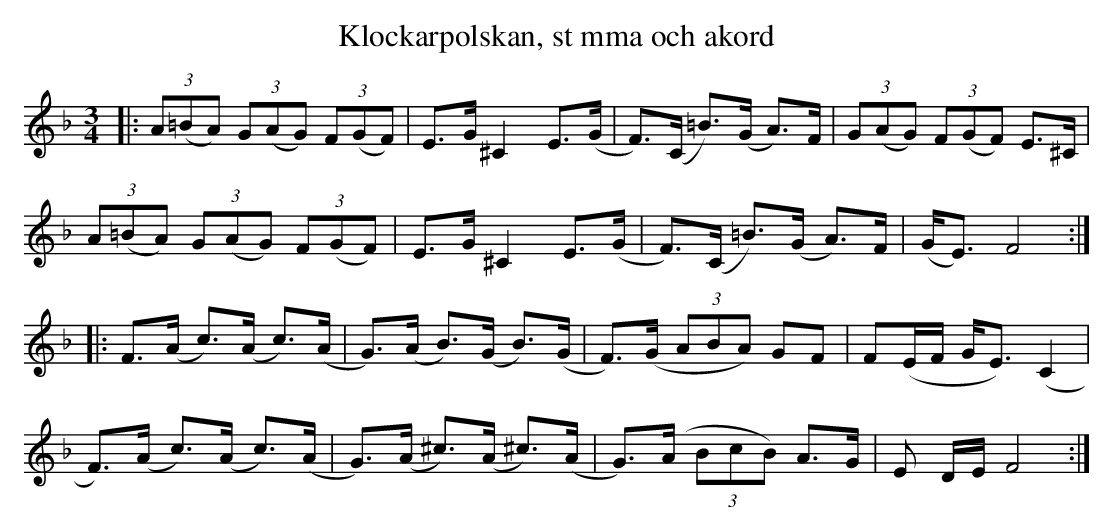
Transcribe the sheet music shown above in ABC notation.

X:1
T:Klockarpolskan, st mma och akord
M:3/4
L:1/8
K:Dm
|: (3A(=BA) (3G(AG) (3F(GF) | E>G ^C2 E>(G | F)>(C =B)>(G A)>F | (3G(AG) (3F(GF) E>^C |
(3A(=BA) (3G(AG) (3F(GF) | E>G ^C2 E>(G | F)>(C =B)>(G A)>F | (G<E) F4 :|
|:F>(A c)>(A c)>(A | G)>(A B)>(G B)>(G | F)>(G (3ABA) GF | F(E/F/ G<E) (C2 |
F)(>A c)>(A c)>(A | G)>(A ^c)>(A ^c)>(A | G)>(A (3BcB) A>G | E D/E/ F4 :|
